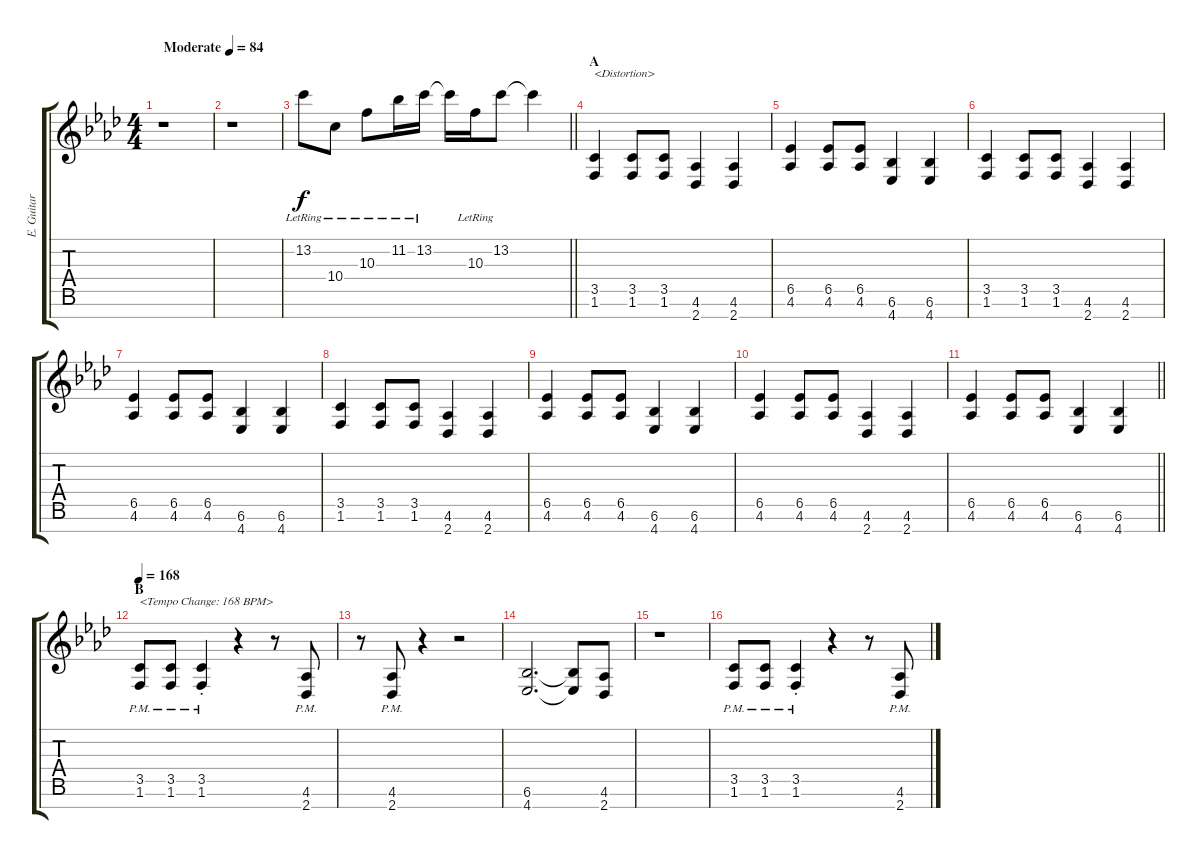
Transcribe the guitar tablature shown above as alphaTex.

\track ("E. Guitar II" "E. Guitar ") {instrument electricguitarclean}
\staff {score tabs}
\tuning (E4 B3 G3 D3 A2 E2 B1) {hide}
\ts (4 4)
\tempo (84 "Moderate")
\clef g2
\ks ab
r.1{dy f instrument electricguitarclean} |
r.1 |
\barLineRight lightlight
13.2{lr}.8 10.4{lr}.8 10.3{lr}.8 11.2{lr}.16 13.2{lr}.16 13.2{t}.16 10.3{lr}.16 13.2{lr}.8 13.2{t}.4 |
\section ("" "A")
(3.5 1.6).4{txt "<Distortion>" instrument overdrivenguitar} (3.5 1.6).8 (3.5 1.6).8 (4.6 2.7).4 (4.6 2.7).4 |
(6.5 4.6).4 (6.5 4.6).8 (6.5 4.6).8 (6.6 4.7).4 (6.6 4.7).4 |
(3.5 1.6).4 (3.5 1.6).8 (3.5 1.6).8 (4.6 2.7).4 (4.6 2.7).4 |
(6.5 4.6).4 (6.5 4.6).8 (6.5 4.6).8 (6.6 4.7).4 (6.6 4.7).4 |
(3.5 1.6).4 (3.5 1.6).8 (3.5 1.6).8 (4.6 2.7).4 (4.6 2.7).4 |
(6.5 4.6).4 (6.5 4.6).8 (6.5 4.6).8 (6.6 4.7).4 (6.6 4.7).4 |
(6.5 4.6).4 (6.5 4.6).8 (6.5 4.6).8 (4.6 2.7).4 (4.6 2.7).4 |
\barLineRight lightlight
(6.5 4.6).4 (6.5 4.6).8 (6.5 4.6).8 (6.6 4.7).4 (6.6 4.7).4 |
\section ("" "B")
\tempo 168
(3.5{pm} 1.6{pm}).8{txt "<Tempo Change: 168 BPM>"} (3.5{pm} 1.6{pm}).8 (3.5{pm st} 1.6{pm st}).4 r.4 r.8 (4.6{pm} 2.7{pm}).8 |
r.8 (4.6{pm} 2.7{pm}).8 r.4 r.2 |
(6.6 4.7).2{d} (6.6{t} 4.7{t}).8 (4.6 2.7).8 |
r.1 |
(3.5{pm} 1.6{pm}).8 (3.5{pm} 1.6{pm}).8 (3.5{pm st} 1.6{pm st}).4 r.4 r.8 (4.6{pm} 2.7{pm}).8
